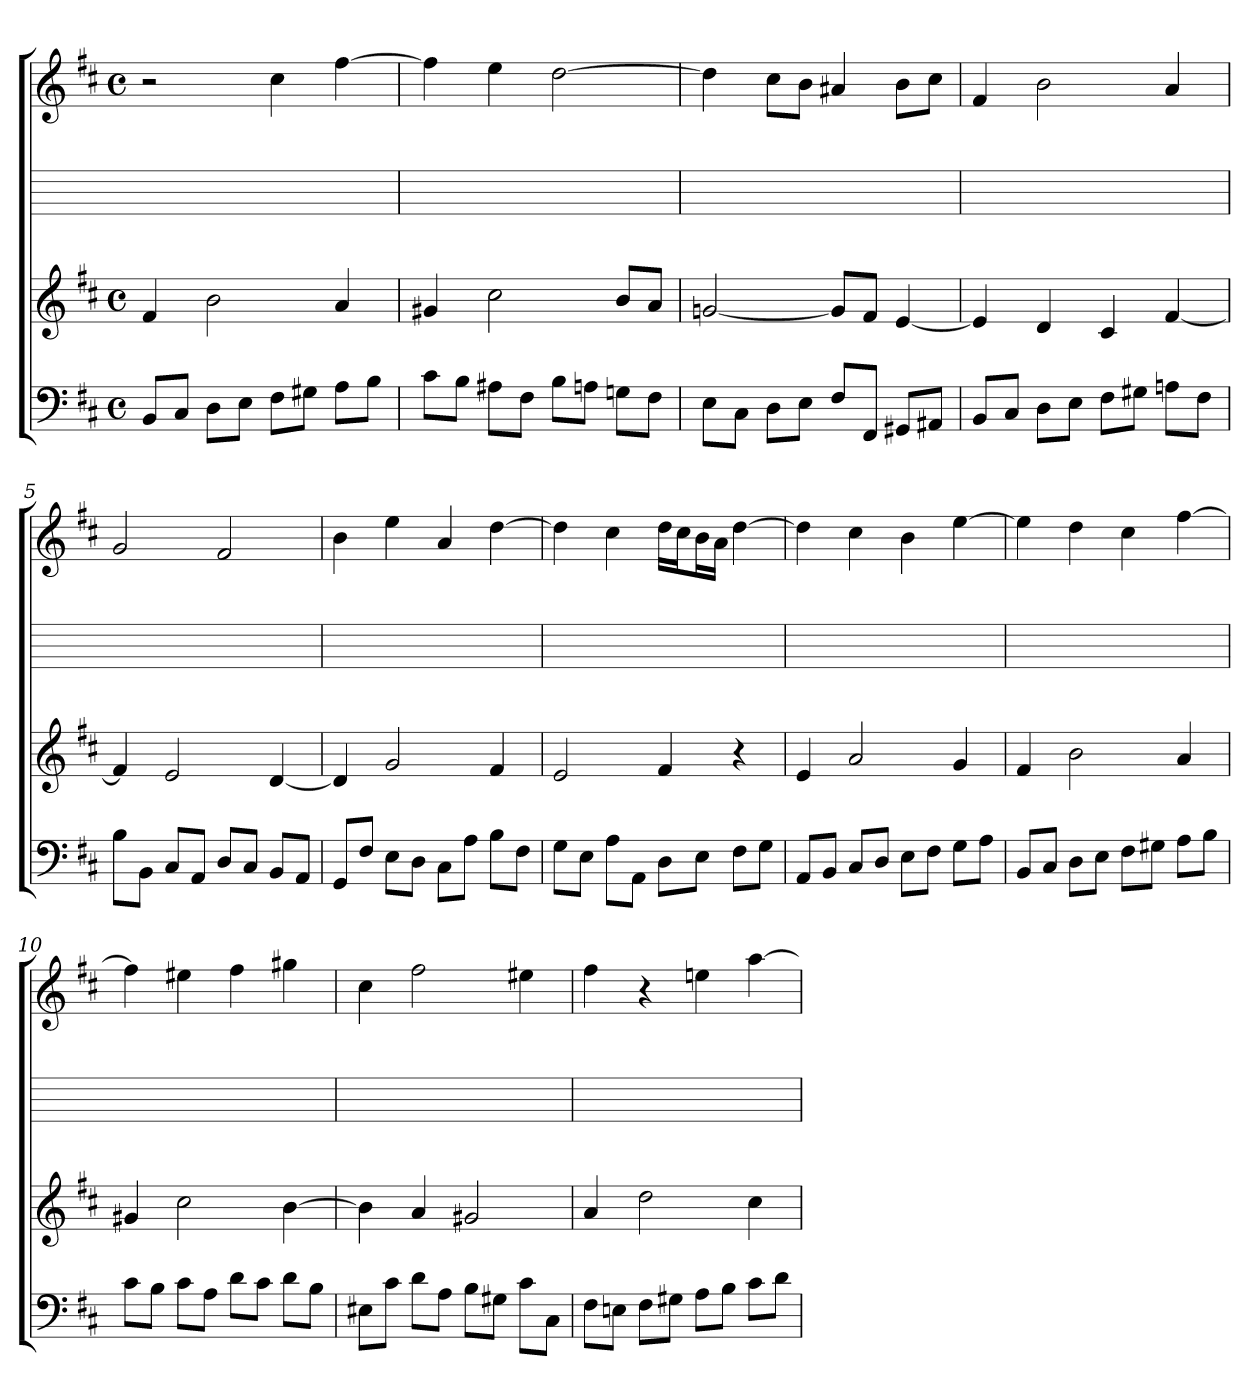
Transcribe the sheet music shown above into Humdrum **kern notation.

**kern	**kern	**kern	**kern
*part4	*part3	*part2	*part1
*staff4	*staff3	*staff2	*staff1
*clefF4	*clefG2	*	*clefG2
*k[f#c#]	*k[f#c#]	*	*k[f#c#]
*b:	*b:	*	*b:
*M4/4	*M4/4	*	*M4/4
*met(c)	*met(c)	*	*met(c)
*MM64	*MM64	*MM64	*MM64
=1	=1	=1	=1
8BB/L	4f#	1ryy	2r
8C#/J	.	.	.
8D\L	2b	.	.
8E\J	.	.	.
8F#\L	.	.	4cc#
8G#X\J	.	.	.
8A\L	4a	.	[4ff#
8B\J	.	.	.
=2	=2	=2	=2
8c#\L	4g#X	1ryy	4ff#]
8B\J	.	.	.
8A#X\L	2cc#	.	4ee
8F#\J	.	.	.
8B\L	.	.	[2dd
8An\J	.	.	.
8Gn\L	8b/L	.	.
8F#\J	8a/J	.	.
=3	=3	=3	=3
8E\L	[2gn	1ryy	4dd]
8C#\J	.	.	.
8D\L	.	.	8cc#\L
8E\J	.	.	8b\J
8F#/L	8g/L]	.	4a#X
8FF#/J	8f#/J	.	.
8GG#X/L	[4e	.	8b\L
8AA#X/J	.	.	8cc#\J
=4	=4	=4	=4
8BB/L	4e]	1ryy	4f#
8C#/J	.	.	.
8D\L	4d	.	2b
8E\J	.	.	.
8F#\L	4c#	.	.
8G#X\J	.	.	.
8An\L	[4f#	.	4a
8F#\J	.	.	.
=5	=5	=5	=5
8B\L	4f#]	1ryy	2g
8BB\J	.	.	.
8C#/L	2e	.	.
8AA/J	.	.	.
8D/L	.	.	2f#
8C#/J	.	.	.
8BB/L	[4d	.	.
8AA/J	.	.	.
=6	=6	=6	=6
8GG/L	4d]	1ryy	4b
8F#/J	.	.	.
8E\L	2g	.	4ee
8D\J	.	.	.
8C#\L	.	.	4a
8A\J	.	.	.
8B\L	4f#	.	[4dd
8F#\J	.	.	.
=7	=7	=7	=7
8G\L	2e	1ryy	4dd]
8E\J	.	.	.
8A\L	.	.	4cc#
8AA\J	.	.	.
8D\L	4f#	.	16dd\LL
.	.	.	16cc#\J
8E\J	.	.	16b\L
.	.	.	16a\JJ
8F#\L	4r	.	[4dd
8G\J	.	.	.
=8	=8	=8	=8
8AA/L	4e	1ryy	4dd]
8BB/J	.	.	.
8C#/L	2a	.	4cc#
8D/J	.	.	.
8E\L	.	.	4b
8F#\J	.	.	.
8G\L	4g	.	[4ee
8A\J	.	.	.
=9	=9	=9	=9
8BB/L	4f#	1ryy	4ee]
8C#/J	.	.	.
8D\L	2b	.	4dd
8E\J	.	.	.
8F#\L	.	.	4cc#
8G#X\J	.	.	.
8A\L	4a	.	[4ff#
8B\J	.	.	.
=10	=10	=10	=10
8c#\L	4g#X	1ryy	4ff#]
8B\J	.	.	.
8c#\L	2cc#	.	4ee#X
8A\J	.	.	.
8d\L	.	.	4ff#
8c#\J	.	.	.
8d\L	[4b	.	4gg#X
8B\J	.	.	.
=11	=11	=11	=11
8E#X\L	4b]	1ryy	4cc#
8c#\J	.	.	.
8d\L	4a	.	2ff#
8A\J	.	.	.
8B\L	2g#X	.	.
8G#X\J	.	.	.
8c#\L	.	.	4ee#X
8C#\J	.	.	.
=12	=12	=12	=12
8F#\L	4a	1ryy	4ff#
8En\J	.	.	.
8F#\L	2dd	.	4r
8G#X\J	.	.	.
8A\L	.	.	4een
8B\J	.	.	.
8c#\L	4cc#	.	[4aa
8d\J	.	.	.
=	=	=	=
*-	*-	*-	*-
